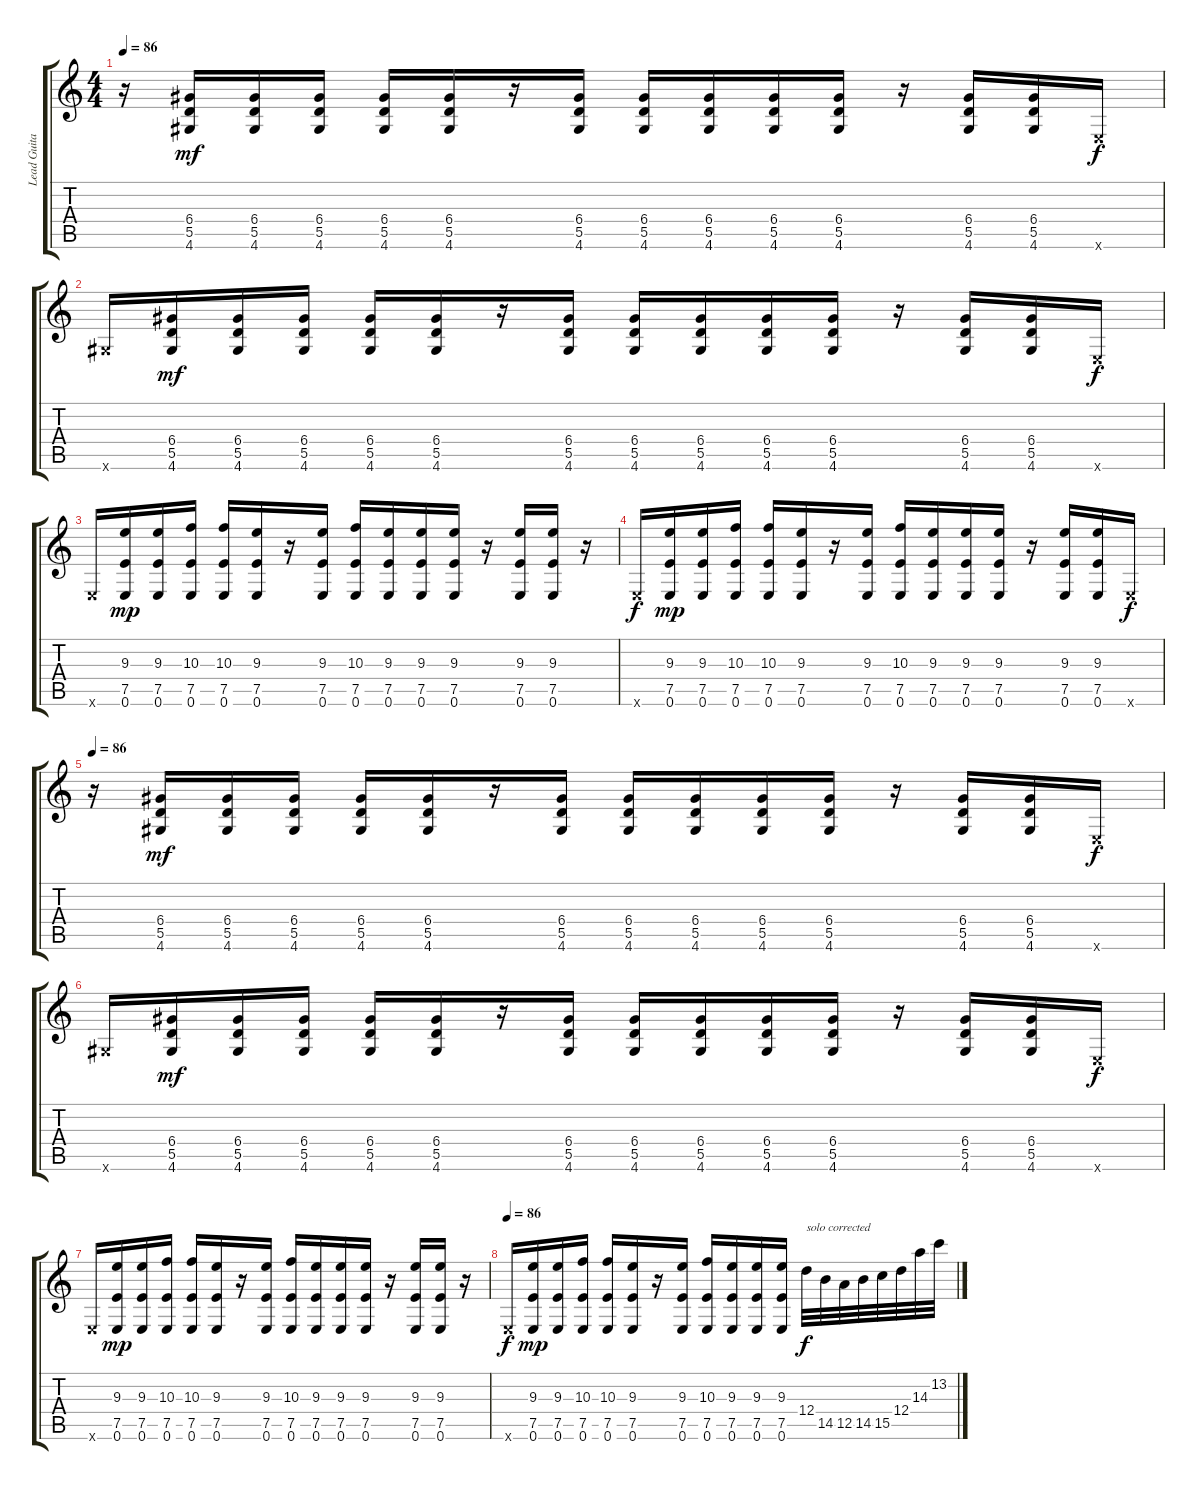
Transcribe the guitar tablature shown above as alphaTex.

\track ("Lead Guitar" "Lead Guita") {instrument overdrivenguitar}
\staff {score tabs}
\tuning (E4 B3 G3 D3 A2 E2) {hide}
\ts (4 4)
\tempo 86
\clef g2
\ks c
r.16{dy f instrument overdrivenguitar} (6.4 5.5 4.6).16{dy mf} (6.4 5.5 4.6).16 (6.4 5.5 4.6).16 (6.4 5.5 4.6).16 (6.4 5.5 4.6).16 r.16 (6.4 5.5 4.6).16 (6.4 5.5 4.6).16 (6.4 5.5 4.6).16 (6.4 5.5 4.6).16 (6.4 5.5 4.6).16 r.16 (6.4 5.5 4.6).16 (6.4 5.5 4.6).16 0.6{x}.16{dy f} |
4.6{x}.16 (6.4 5.5 4.6).16{dy mf} (6.4 5.5 4.6).16 (6.4 5.5 4.6).16 (6.4 5.5 4.6).16 (6.4 5.5 4.6).16 r.16 (6.4 5.5 4.6).16 (6.4 5.5 4.6).16 (6.4 5.5 4.6).16 (6.4 5.5 4.6).16 (6.4 5.5 4.6).16 r.16 (6.4 5.5 4.6).16 (6.4 5.5 4.6).16 0.6{x}.16{dy f} |
0.6{x}.16 (9.3 7.5 0.6).16{dy mp} (9.3 7.5 0.6).16 (10.3 7.5 0.6).16 (10.3 7.5 0.6).16 (9.3 7.5 0.6).16 r.16 (9.3 7.5 0.6).16 (10.3 7.5 0.6).16 (9.3 7.5 0.6).16 (9.3 7.5 0.6).16 (9.3 7.5 0.6).16 r.16 (9.3 7.5 0.6).16 (9.3 7.5 0.6).16 r.16 |
0.6{x}.16{dy f} (9.3 7.5 0.6).16{dy mp} (9.3 7.5 0.6).16 (10.3 7.5 0.6).16 (10.3 7.5 0.6).16 (9.3 7.5 0.6).16 r.16 (9.3 7.5 0.6).16 (10.3 7.5 0.6).16 (9.3 7.5 0.6).16 (9.3 7.5 0.6).16 (9.3 7.5 0.6).16 r.16 (9.3 7.5 0.6).16 (9.3 7.5 0.6).16 0.6{x}.16{dy f} |
\tempo 86
r.16{instrument overdrivenguitar} (6.4 5.5 4.6).16{dy mf} (6.4 5.5 4.6).16 (6.4 5.5 4.6).16 (6.4 5.5 4.6).16 (6.4 5.5 4.6).16 r.16 (6.4 5.5 4.6).16 (6.4 5.5 4.6).16 (6.4 5.5 4.6).16 (6.4 5.5 4.6).16 (6.4 5.5 4.6).16 r.16 (6.4 5.5 4.6).16 (6.4 5.5 4.6).16 0.6{x}.16{dy f} |
4.6{x}.16 (6.4 5.5 4.6).16{dy mf} (6.4 5.5 4.6).16 (6.4 5.5 4.6).16 (6.4 5.5 4.6).16 (6.4 5.5 4.6).16 r.16 (6.4 5.5 4.6).16 (6.4 5.5 4.6).16 (6.4 5.5 4.6).16 (6.4 5.5 4.6).16 (6.4 5.5 4.6).16 r.16 (6.4 5.5 4.6).16 (6.4 5.5 4.6).16 0.6{x}.16{dy f} |
0.6{x}.16 (9.3 7.5 0.6).16{dy mp} (9.3 7.5 0.6).16 (10.3 7.5 0.6).16 (10.3 7.5 0.6).16 (9.3 7.5 0.6).16 r.16 (9.3 7.5 0.6).16 (10.3 7.5 0.6).16 (9.3 7.5 0.6).16 (9.3 7.5 0.6).16 (9.3 7.5 0.6).16 r.16 (9.3 7.5 0.6).16 (9.3 7.5 0.6).16 r.16 |
\tempo 86
0.6{x}.16{dy f} (9.3 7.5 0.6).16{dy mp} (9.3 7.5 0.6).16 (10.3 7.5 0.6).16 (10.3 7.5 0.6).16 (9.3 7.5 0.6).16 r.16 (9.3 7.5 0.6).16 (10.3 7.5 0.6).16 (9.3 7.5 0.6).16 (9.3 7.5 0.6).16 (9.3 7.5 0.6).16 12.4.32{txt "solo corrected" dy f} 14.5.32 12.5.32 14.5.32 15.5.32 12.4.32 14.3.32 13.2.32
